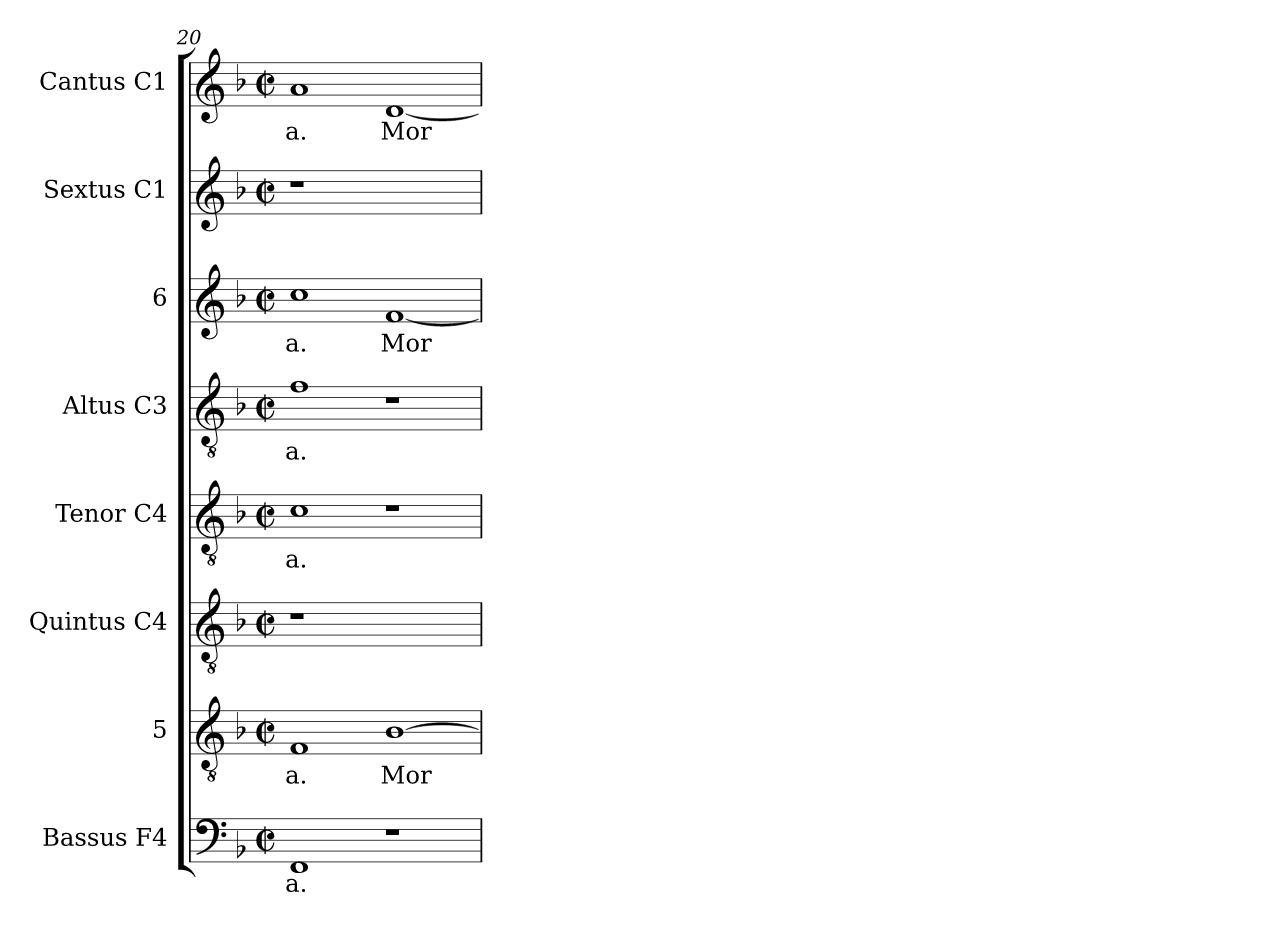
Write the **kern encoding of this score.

**kern	**text	**kern	**text	**kern	**kern	**text	**kern	**text	**kern	**text	**kern	**kern	**text
*part8	*part8	*part7	*part7	*part6	*part5	*part5	*part4	*part4	*part3	*part3	*part2	*part1	*part1
*staff8	*staff8	*staff7	*staff7	*staff6	*staff5	*staff5	*staff4	*staff4	*staff3	*staff3	*staff2	*staff1	*staff1
*I"Bassus  F4	*	*I"5	*	*I"Quintus  C4	*I"Tenor  C4	*	*I"Altus  C3	*	*I"6	*	*I"Sextus  C1	*I"Cantus  C1	*
*I'B	*	*	*	*	*I'T	*	*I'A	*	*	*	*	*I'C	*
*clefF4	*	*clefGv2	*	*clefGv2	*clefGv2	*	*clefGv2	*	*clefG2	*	*clefG2	*clefG2	*
*k[b-]	*	*k[b-]	*	*k[b-]	*k[b-]	*	*k[b-]	*	*k[b-]	*	*k[b-]	*k[b-]	*
*F:	*	*F:	*	*F:	*F:	*	*F:	*	*F:	*	*F:	*F:	*
*M2/2	*	*M2/2	*	*M2/2	*M2/2	*	*M2/2	*	*M2/2	*	*M2/2	*M2/2	*
*met(c|)	*	*met(c|)	*	*met(c|)	*met(c|)	*	*met(c|)	*	*met(c|)	*	*met(c|)	*met(c|)	*
=20	=20	=20	=20	=20	=20	=20	=20	=20	=20	=20	=20	=20	=20
!	!LO:LY:b:cj	!	!LO:LY:b:cj	!	!	!LO:LY:b:cj	!	!LO:LY:b:cj	!	!LO:LY:b:cj	!	!	!LO:LY:b:cj
1FF	-a.	1F	-a.	1r	1c	-a.	1f	-a.	1cc	-a.	1r	1a	-a.
!	!	!	!LO:LY:b:cj	!	!	!	!	!	!	!LO:LY:b:cj	!	!	!LO:LY:b:cj
1r	.	[<1B-	Mor-	1ryy	1r	.	1r	.	[<1f	Mor-	1ryy	[<1d	Mor-
=	=	=	=	=	=	=	=	=	=	=	=	=	=
*-	*-	*-	*-	*-	*-	*-	*-	*-	*-	*-	*-	*-	*-
